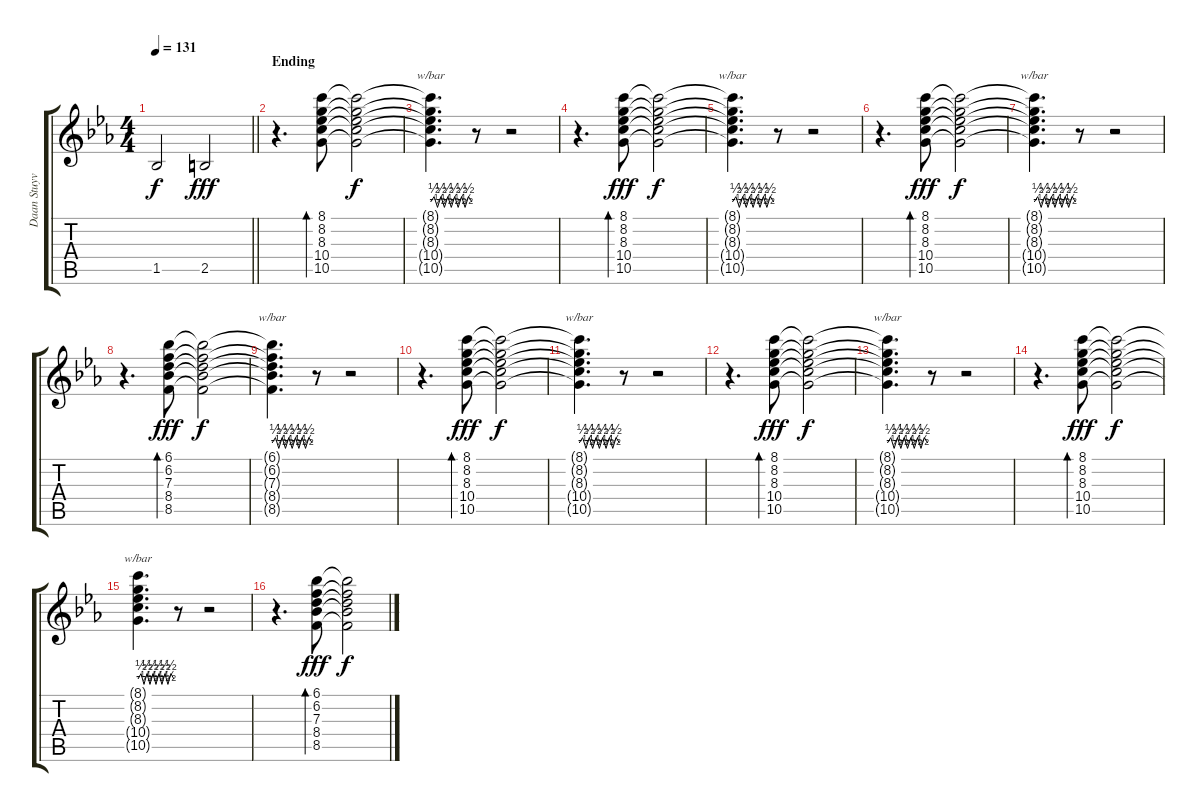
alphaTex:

\track ("Daan Stuyven (elec. gtr.)" "Daan Stuyv") {instrument overdrivenguitar}
\staff {score tabs}
\tuning (E4 B3 G3 D3 A2 E2) {hide}
\ts (4 4)
\tempo 131
\clef g2
\barLineRight lightlight
\ks cminor
1.5{t}.2{dy f} 2.5.2{dy fff} |
\section ("" "Ending")
r.4{d} (8.1 8.2 8.3 10.4 10.5).8{bd 60} (8.1{t} 8.2{t} 8.3{t} 10.4{t} 10.5{t}).2{dy f} |
(8.1{t} 8.2{t} 8.3{t} 10.4{t} 10.5{t}).4{d tbe (custom default 0 0 5 2 10 -2 15 2 20 -2 25 2 30 -2 35 2 40 -2 45 2 50 -2 55 2 60 0)} r.8 r.2 |
r.4{d} (8.1 8.2 8.3 10.4 10.5).8{bd 60 dy fff} (8.1{t} 8.2{t} 8.3{t} 10.4{t} 10.5{t}).2{dy f} |
(8.1{t} 8.2{t} 8.3{t} 10.4{t} 10.5{t}).4{d tbe (custom default 0 0 5 2 10 -2 15 2 20 -2 25 2 30 -2 35 2 40 -2 45 2 50 -2 55 2 60 0)} r.8 r.2 |
r.4{d} (8.1 8.2 8.3 10.4 10.5).8{bd 60 dy fff} (8.1{t} 8.2{t} 8.3{t} 10.4{t} 10.5{t}).2{dy f} |
(8.1{t} 8.2{t} 8.3{t} 10.4{t} 10.5{t}).4{d tbe (custom default 0 0 5 2 10 -2 15 2 20 -2 25 2 30 -2 35 2 40 -2 45 2 50 -2 55 2 60 0)} r.8 r.2 |
r.4{d} (6.1 6.2 7.3 8.4 8.5).8{bd 60 dy fff} (6.1{t} 6.2{t} 7.3{t} 8.4{t} 8.5{t}).2{dy f} |
(6.1{t} 6.2{t} 7.3{t} 8.4{t} 8.5{t}).4{d tbe (custom default 0 0 5 2 10 -2 15 2 20 -2 25 2 30 -2 35 2 40 -2 45 2 50 -2 55 2 60 0)} r.8 r.2 |
r.4{d} (8.1 8.2 8.3 10.4 10.5).8{bd 60 dy fff} (8.1{t} 8.2{t} 8.3{t} 10.4{t} 10.5{t}).2{dy f} |
(8.1{t} 8.2{t} 8.3{t} 10.4{t} 10.5{t}).4{d tbe (custom default 0 0 5 2 10 -2 15 2 20 -2 25 2 30 -2 35 2 40 -2 45 2 50 -2 55 2 60 0)} r.8 r.2 |
r.4{d} (8.1 8.2 8.3 10.4 10.5).8{bd 60 dy fff} (8.1{t} 8.2{t} 8.3{t} 10.4{t} 10.5{t}).2{dy f} |
(8.1{t} 8.2{t} 8.3{t} 10.4{t} 10.5{t}).4{d tbe (custom default 0 0 5 2 10 -2 15 2 20 -2 25 2 30 -2 35 2 40 -2 45 2 50 -2 55 2 60 0)} r.8 r.2 |
r.4{d} (8.1 8.2 8.3 10.4 10.5).8{bd 60 dy fff} (8.1{t} 8.2{t} 8.3{t} 10.4{t} 10.5{t}).2{dy f} |
(8.1{t} 8.2{t} 8.3{t} 10.4{t} 10.5{t}).4{d tbe (custom default 0 0 5 2 10 -2 15 2 20 -2 25 2 30 -2 35 2 40 -2 45 2 50 -2 55 2 60 0)} r.8 r.2 |
r.4{d} (6.1 6.2 7.3 8.4 8.5).8{bd 60 dy fff} (6.1{t} 6.2{t} 7.3{t} 8.4{t} 8.5{t}).2{dy f}
